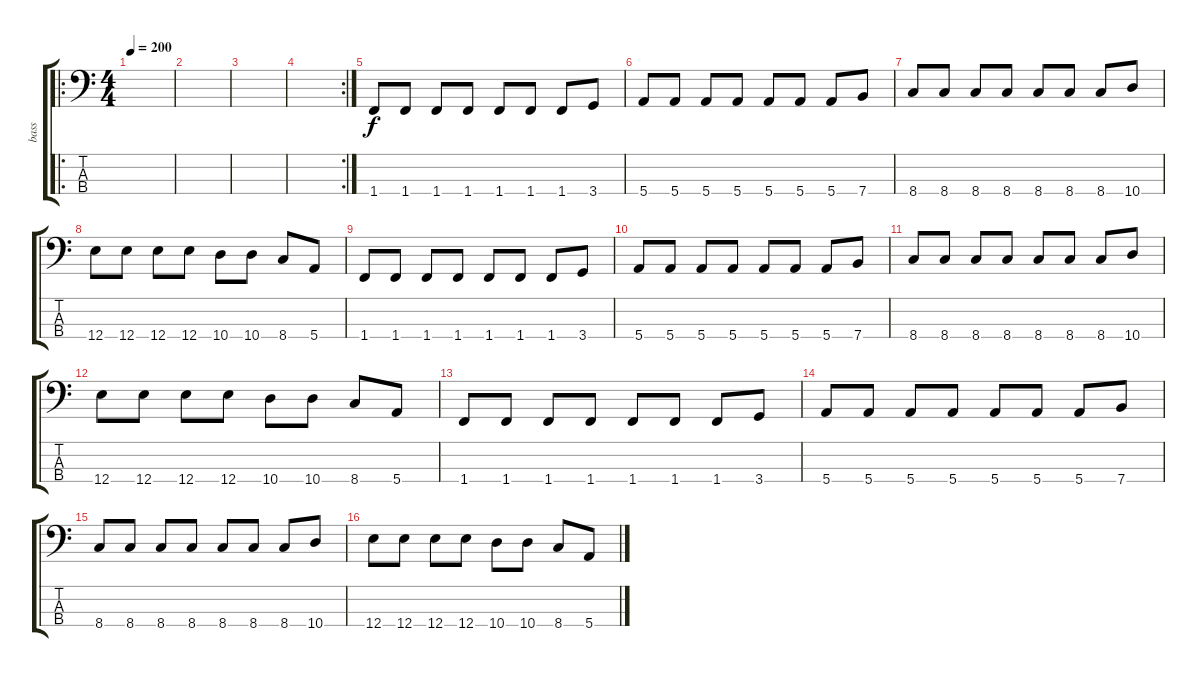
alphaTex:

\track ("bass" "bass") {instrument electricbassfinger}
\staff {score tabs}
\tuning (G2 D2 A1 E1) {hide}
\ro
\ts (4 4)
\tempo 200
\clef f4
\ks c
|
|
|
\rc 2
|
1.4.8 1.4.8 1.4.8 1.4.8 1.4.8 1.4.8 1.4.8 3.4.8 |
5.4.8 5.4.8 5.4.8 5.4.8 5.4.8 5.4.8 5.4.8 7.4.8 |
8.4.8 8.4.8 8.4.8 8.4.8 8.4.8 8.4.8 8.4.8 10.4.8 |
12.4.8 12.4.8 12.4.8 12.4.8 10.4.8 10.4.8 8.4.8 5.4.8 |
1.4.8 1.4.8 1.4.8 1.4.8 1.4.8 1.4.8 1.4.8 3.4.8 |
5.4.8 5.4.8 5.4.8 5.4.8 5.4.8 5.4.8 5.4.8 7.4.8 |
8.4.8 8.4.8 8.4.8 8.4.8 8.4.8 8.4.8 8.4.8 10.4.8 |
12.4.8 12.4.8 12.4.8 12.4.8 10.4.8 10.4.8 8.4.8 5.4.8 |
1.4.8 1.4.8 1.4.8 1.4.8 1.4.8 1.4.8 1.4.8 3.4.8 |
5.4.8 5.4.8 5.4.8 5.4.8 5.4.8 5.4.8 5.4.8 7.4.8 |
8.4.8 8.4.8 8.4.8 8.4.8 8.4.8 8.4.8 8.4.8 10.4.8 |
12.4.8 12.4.8 12.4.8 12.4.8 10.4.8 10.4.8 8.4.8 5.4.8
